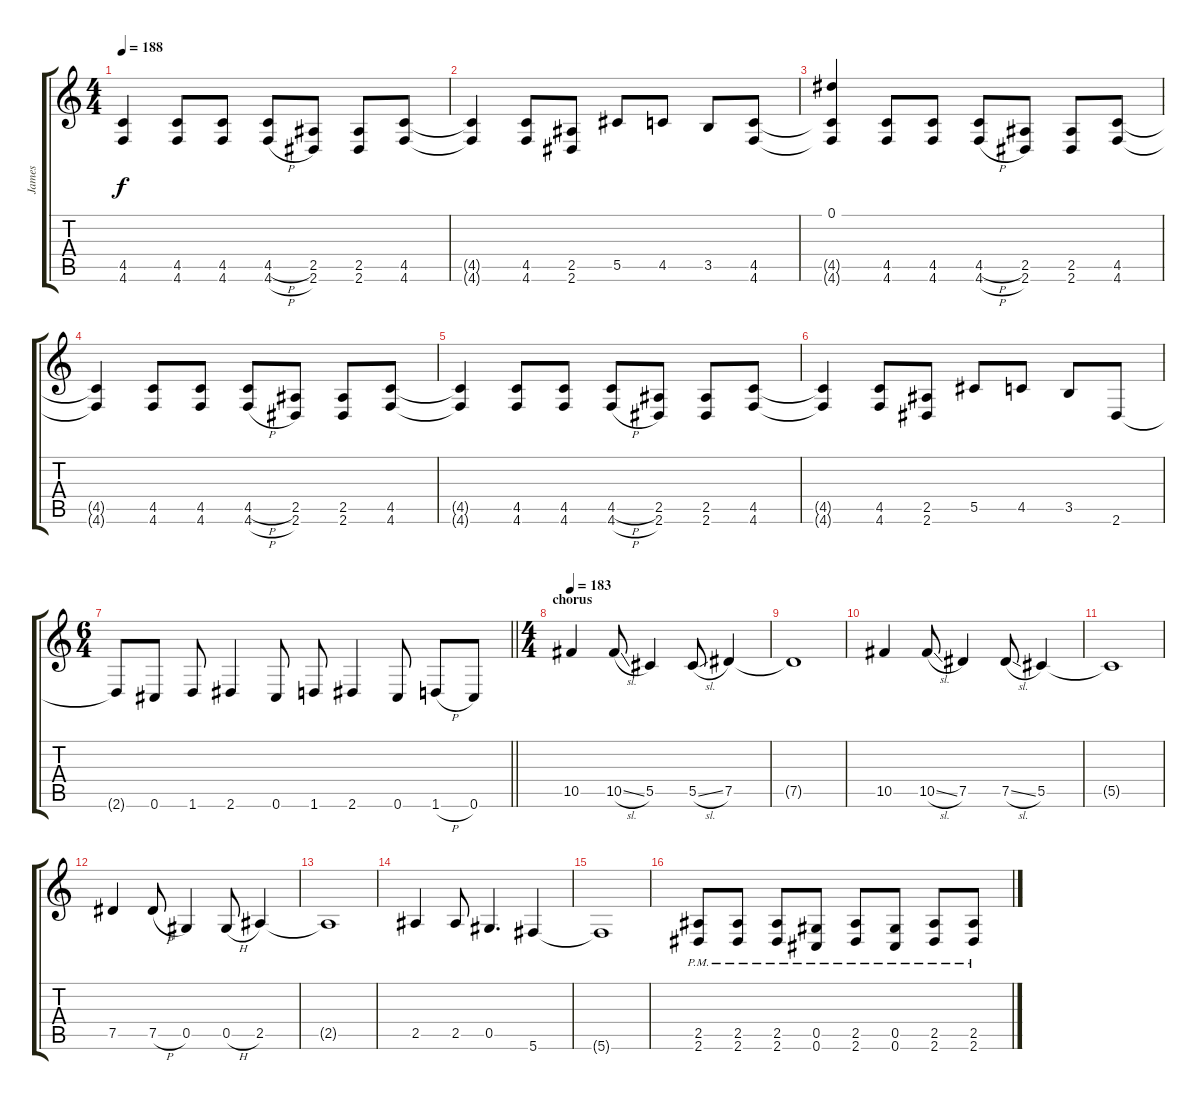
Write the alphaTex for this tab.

\track ("James" "James") {instrument distortionguitar}
\staff {score tabs}
\tuning (Eb4 Bb3 Gb3 Db3 Ab2 Db2) {hide}
\ts (4 4)
\tempo 188
\clef g2
\ks c
(4.5{t} 4.6{t}).4{dy f} (4.5 4.6).8 (4.5 4.6).8 (4.5{h} 4.6{h}).8 (2.5 2.6).8 (2.5 2.6).8 (4.5 4.6).8 |
(4.5{t} 4.6{t}).4 (4.5 4.6).8 (2.5 2.6).8 5.5.8 4.5.8 3.5.8 (4.5 4.6).8 |
(0.1 4.5{t} 4.6{t}).4 (4.5 4.6).8 (4.5 4.6).8 (4.5{h} 4.6{h}).8 (2.5 2.6).8 (2.5 2.6).8 (4.5 4.6).8 |
(4.5{t} 4.6{t}).4 (4.5 4.6).8 (4.5 4.6).8 (4.5{h} 4.6{h}).8 (2.5 2.6).8 (2.5 2.6).8 (4.5 4.6).8 |
(4.5{t} 4.6{t}).4 (4.5 4.6).8 (4.5 4.6).8 (4.5{h} 4.6{h}).8 (2.5 2.6).8 (2.5 2.6).8 (4.5 4.6).8 |
(4.5{t} 4.6{t}).4 (4.5 4.6).8 (2.5 2.6).8 5.5.8 4.5.8 3.5.8 2.6.8 |
\ts (6 4)
\barLineRight lightlight
2.6{t}.8 0.6.8 1.6.8 2.6.4 0.6.8 1.6.8 2.6.4 0.6.8 1.6{h}.8 0.6.8 |
\ts (4 4)
\section ("" "chorus")
\tempo 183
10.5.4 10.5{sl}.8 5.5.4 5.5{sl}.8 7.5.4 |
7.5{t}.1 |
10.5.4 10.5{sl}.8 7.5.4 7.5{sl}.8 5.5.4 |
5.5{t}.1 |
7.5.4 7.5{h}.8 0.5.4 0.5{h}.8 2.5.4 |
2.5{t}.1 |
2.5.4 2.5.8 0.5.4{d} 5.6.4 |
5.6{t}.1 |
(2.5{pm} 2.6{pm}).8 (2.5{pm} 2.6{pm}).8 (2.5{pm} 2.6{pm}).8 (0.5{pm} 0.6{pm}).8 (2.5{pm} 2.6{pm}).8 (0.5{pm} 0.6{pm}).8 (2.5{pm} 2.6{pm}).8 (2.5{pm} 2.6{pm}).8
